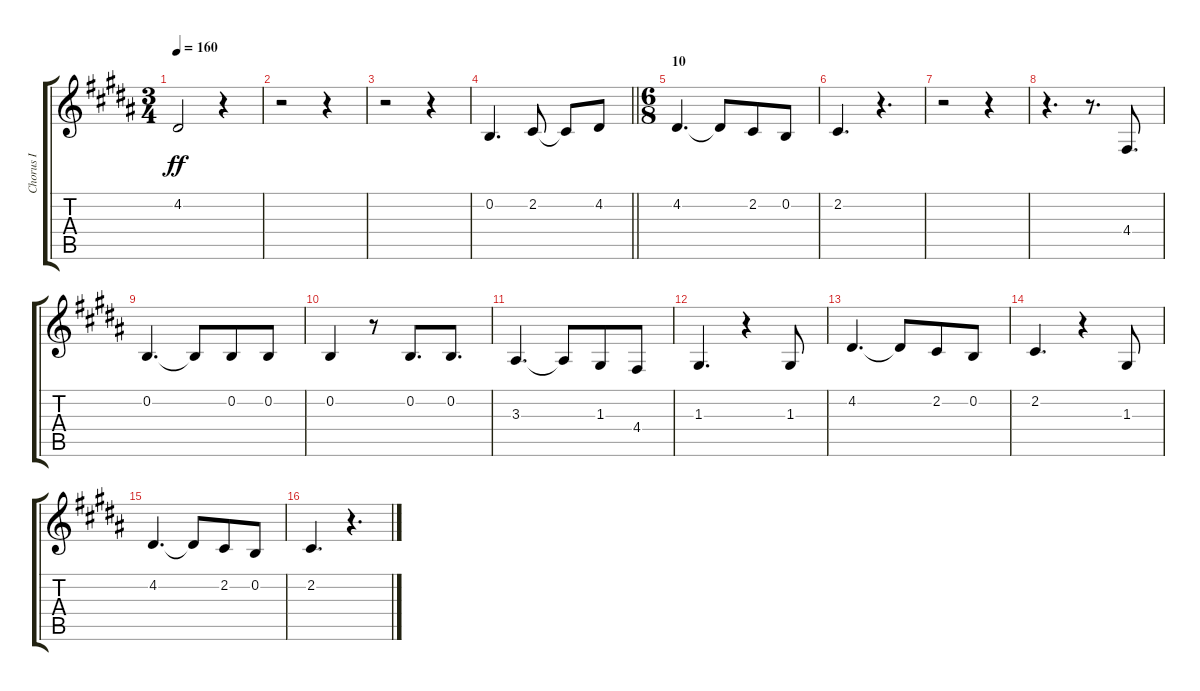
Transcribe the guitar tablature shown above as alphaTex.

\track ("Chorus I" "Chorus I") {instrument voiceoohs}
\staff {score tabs}
\tuning (E4 B3 G3 D3 A2 E2) {hide}
\ts (3 4)
\tempo 160
\clef g2
\ks b
4.2.2{dy ff} r.4 |
r.2 r.4 |
r.2 r.4 |
\barLineRight lightlight
0.2.4{d} 2.2.8 2.2{t}.8 4.2.8 |
\ts (6 8)
\section ("" "10")
4.2.4{d} 4.2{t}.8 2.2.8 0.2.8 |
2.2.4{d} r.4{d} |
r.2 r.4 |
r.4{d} r.8{d} 4.4.8{d} |
0.2.4{d} 0.2{t}.8 0.2.8 0.2.8 |
0.2.4 r.8 0.2.8{d} 0.2.8{d} |
3.3.4{d} 3.3{t}.8 1.3.8 4.4.8 |
1.3.4{d} r.4 1.3.8 |
4.2.4{d} 4.2{t}.8 2.2.8 0.2.8 |
2.2.4{d} r.4 1.3.8 |
4.2.4{d} 4.2{t}.8 2.2.8 0.2.8 |
2.2.4{d} r.4{d}
